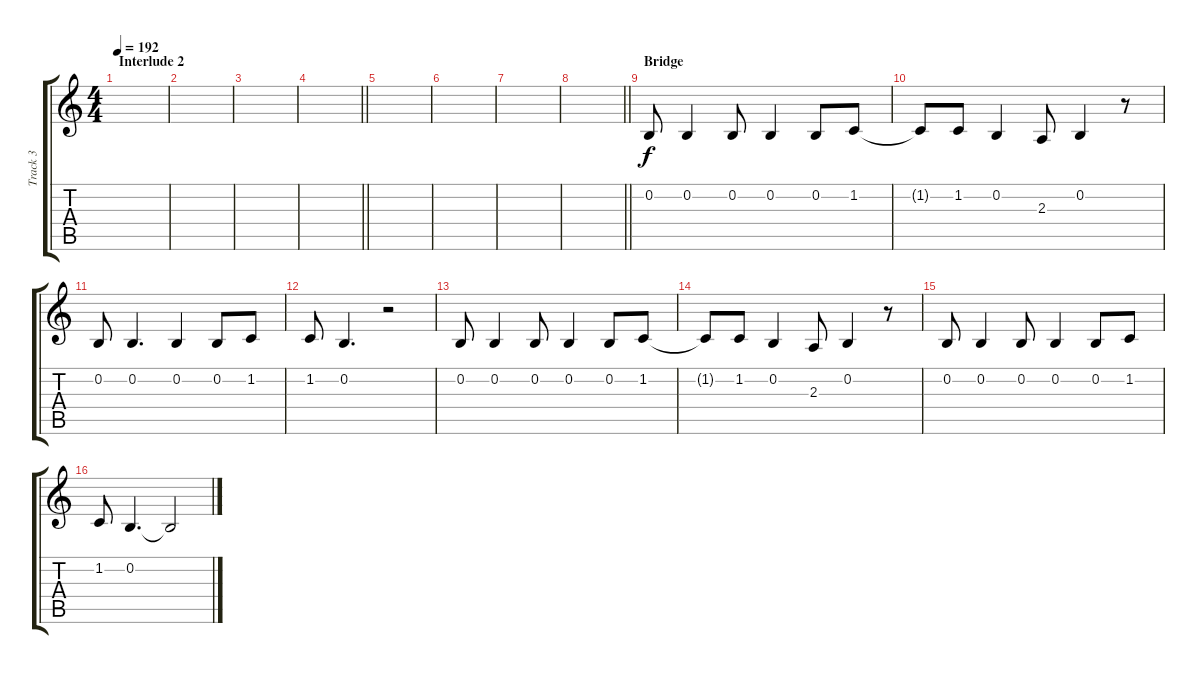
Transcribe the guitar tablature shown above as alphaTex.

\track ("Track 3" "Track 3") {instrument lead6voice}
\staff {score tabs}
\tuning (E4 B3 G3 D3 A2 E2) {hide}
\ts (4 4)
\section ("" "Interlude 2")
\tempo 192
\clef g2
\ks c
|
|
|
\barLineRight lightlight
|
|
|
|
\barLineRight lightlight
|
\section ("" "Bridge")
0.2.8 0.2.4 0.2.8 0.2.4 0.2.8 1.2.8 |
1.2{t}.8 1.2.8 0.2.4 2.3.8 0.2.4 r.8 |
0.2.8 0.2.4{d} 0.2.4 0.2.8 1.2.8 |
1.2.8 0.2.4{d} r.2 |
0.2.8 0.2.4 0.2.8 0.2.4 0.2.8 1.2.8 |
1.2{t}.8 1.2.8 0.2.4 2.3.8 0.2.4 r.8 |
0.2.8 0.2.4 0.2.8 0.2.4 0.2.8 1.2.8 |
1.2.8 0.2.4{d} 0.2{t}.2
